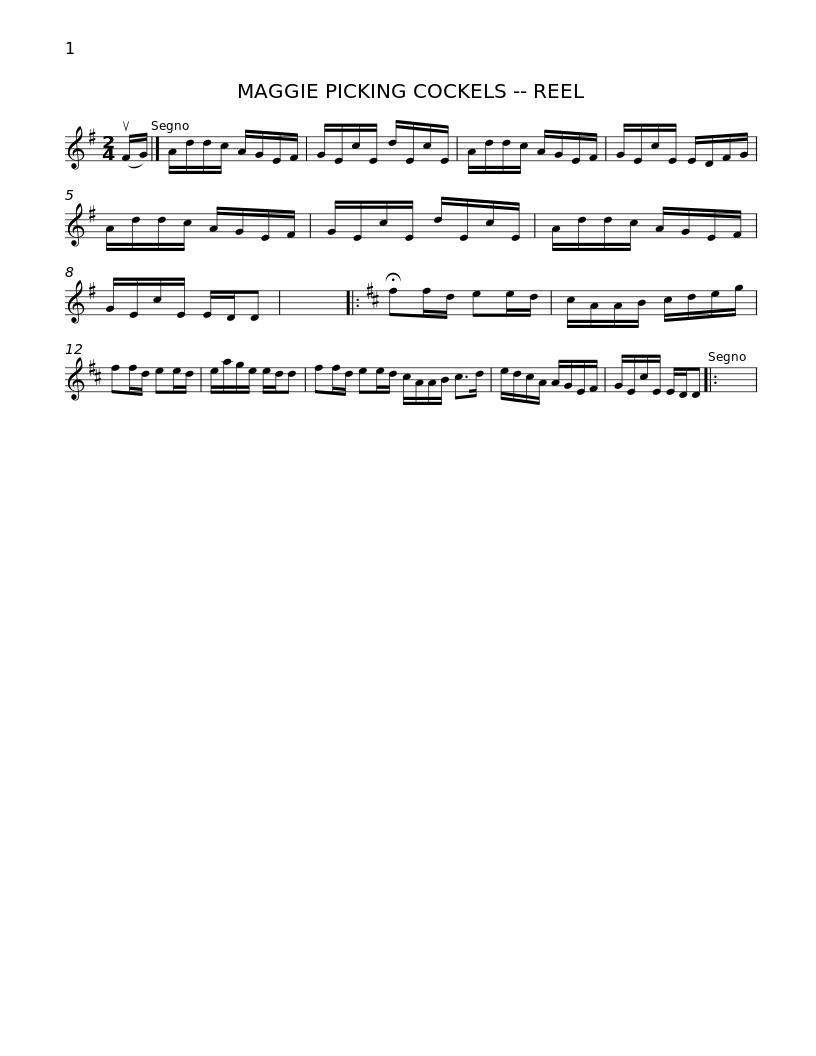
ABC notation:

X:1
L:1/8
M:2/4
I:linebreak $
K:G
V:1 treble
V:1
 (uF/G/) |] A/d/d/c/ A/G/E/F/ | G/E/c/E/ d/E/c/E/ | A/d/d/c/ A/G/E/F/ | G/E/c/E/ E/D/F/G/ | %5
 A/d/d/c/ A/G/E/F/ |$ G/E/c/E/ d/E/c/E/ | A/d/d/c/ A/G/E/F/ | G/E/c/E/ E/D/D | x4 |: %10
[K:D] !fermata!ff/d/ ee/d/ | c/A/A/B/ c/d/e/g/ | ff/d/ ee/d/ |$ e/a/g/e/ e/d/d | ff/d/ ee/d/ c/A/A/B/ c>d | %15
 e/d/c/A/ A/G/E/F/ | G/E/c/E/ E/D/D |: x4 | %18
